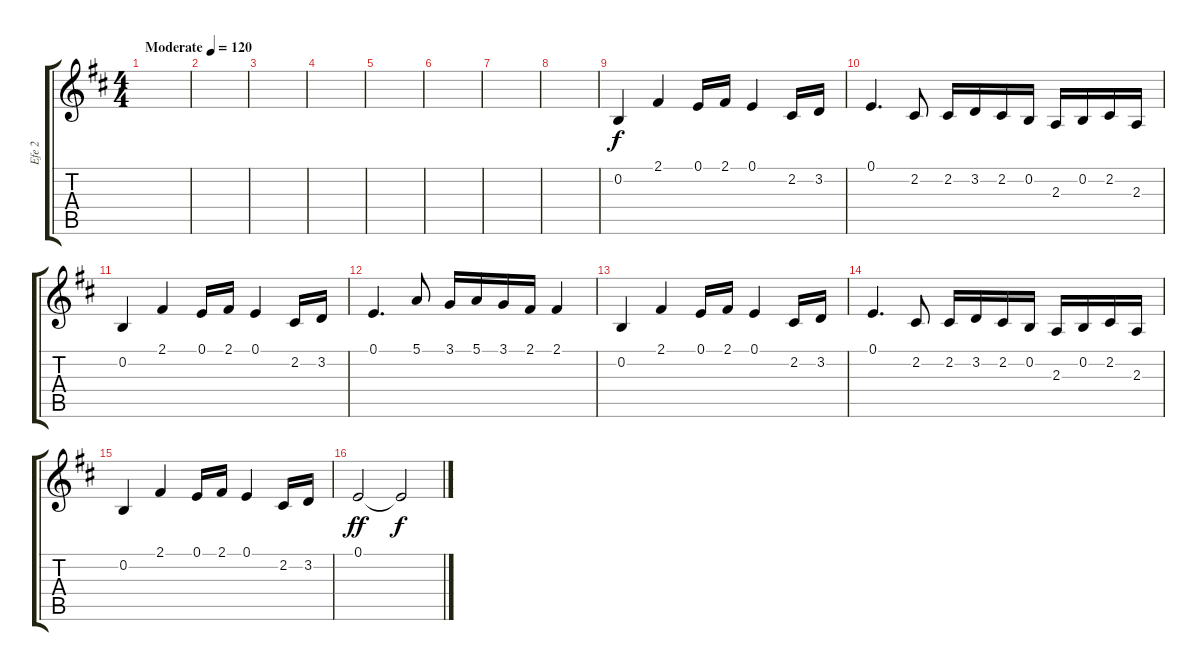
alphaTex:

\track ("Efe 2" "Efe 2") {instrument stringensemble1}
\staff {score tabs}
\tuning (E4 B3 G3 D3 A2 E2) {hide}
\ts (4 4)
\tempo (120 "Moderate")
\clef g2
\ks d
|
|
|
|
|
|
|
|
0.2.4{volume 8 beam Up} 2.1.4{beam Up} 0.1.16{beam Up} 2.1.16{beam Up} 0.1.4{beam Up} 2.2.16{beam Up} 3.2.16{beam Up} |
0.1.4{d} 2.2.8 2.2.16 3.2.16 2.2.16 0.2.16 2.3.16 0.2.16 2.2.16 2.3.16 |
0.2.4{beam Up} 2.1.4{beam Up} 0.1.16{beam Up} 2.1.16{beam Up} 0.1.4{beam Up} 2.2.16{beam Up} 3.2.16{beam Up} |
0.1.4{d} 5.1.8 3.1.16 5.1.16 3.1.16 2.1.16 2.1.4 |
0.2.4{volume 8 beam Up} 2.1.4{beam Up} 0.1.16{beam Up} 2.1.16{beam Up} 0.1.4{beam Up} 2.2.16{beam Up} 3.2.16{beam Up} |
0.1.4{d} 2.2.8 2.2.16 3.2.16 2.2.16 0.2.16 2.3.16 0.2.16 2.2.16 2.3.16 |
0.2.4{beam Up} 2.1.4{beam Up} 0.1.16{beam Up} 2.1.16{beam Up} 0.1.4{beam Up} 2.2.16{beam Up} 3.2.16{beam Up} |
0.1.2{dy ff} 0.1{t}.2{dy f}
